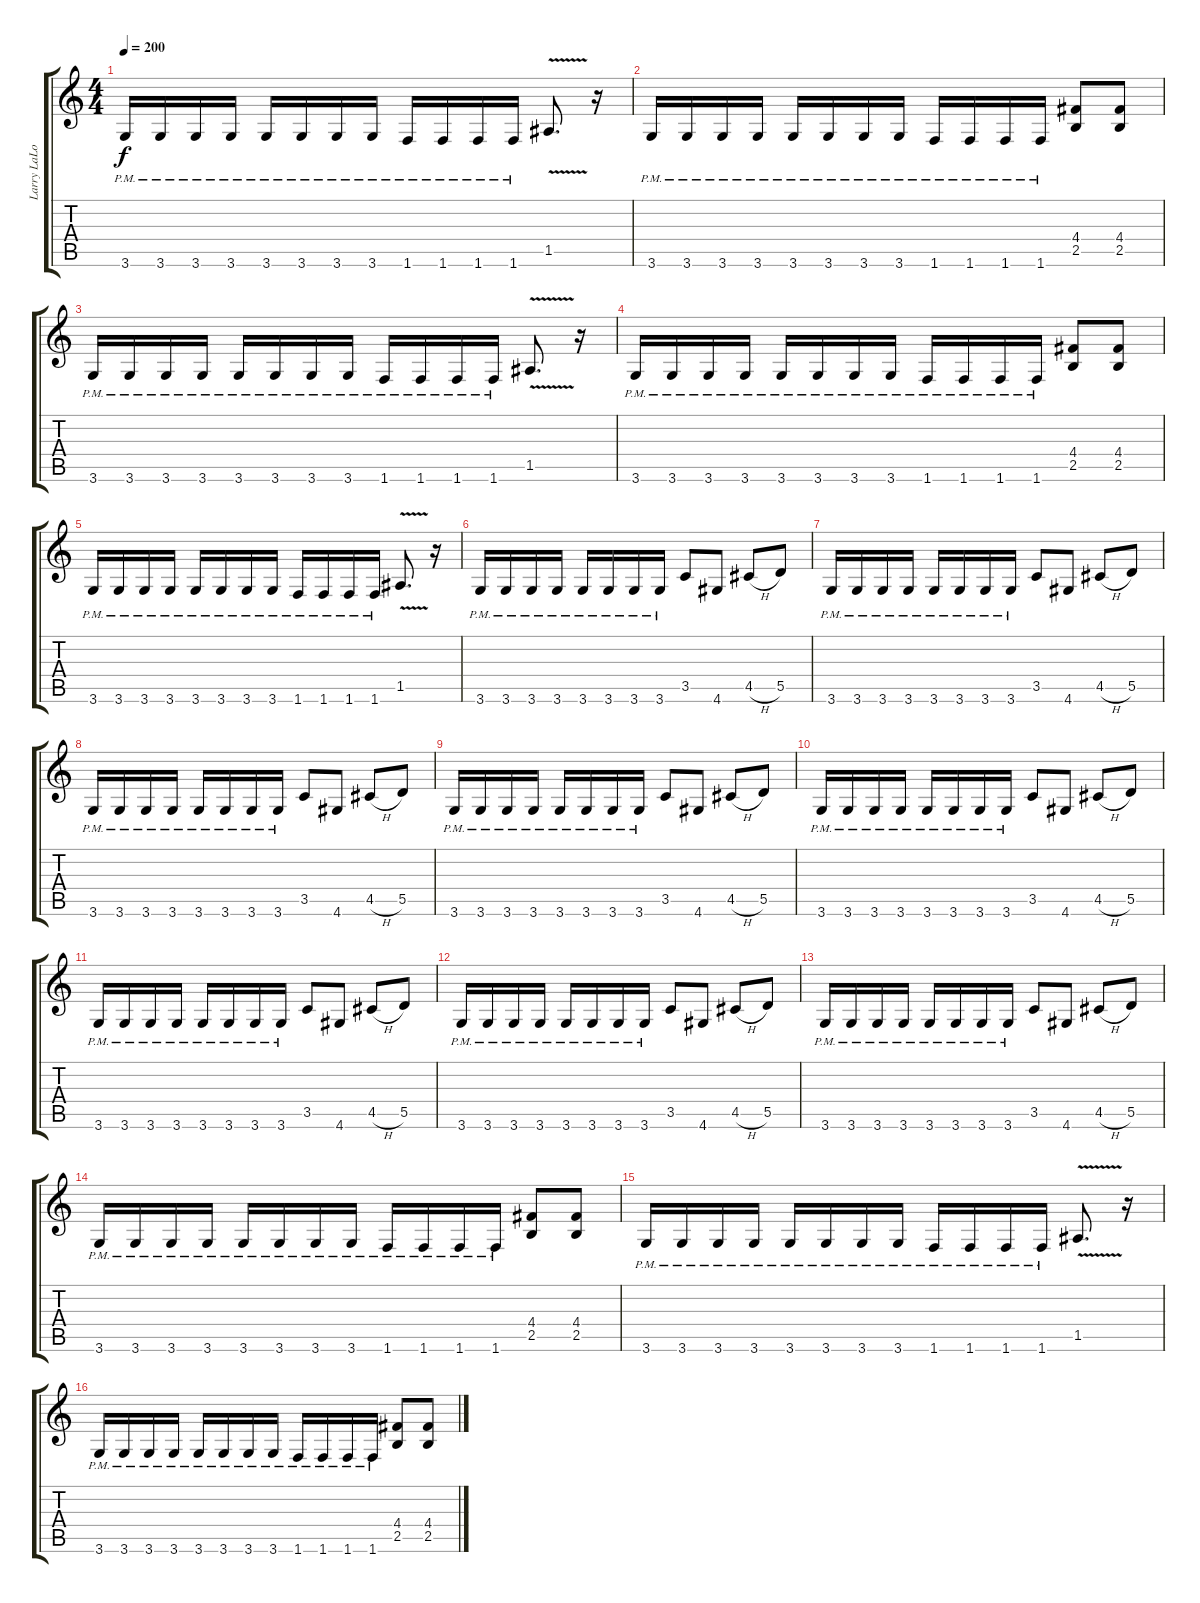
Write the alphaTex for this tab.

\track ("Larry LaLonde" "Larry LaLo") {instrument distortionguitar}
\staff {score tabs}
\tuning (E4 B3 G3 D3 A2 E2) {hide}
\ts (4 4)
\tempo 200
\clef g2
\ks c
3.6{pm}.16{dy f} 3.6{pm}.16 3.6{pm}.16 3.6{pm}.16 3.6{pm}.16 3.6{pm}.16 3.6{pm}.16 3.6{pm}.16 1.6{pm}.16 1.6{pm}.16 1.6{pm}.16 1.6{pm}.16 1.5{v}.8{d} r.16 |
3.6{pm}.16 3.6{pm}.16 3.6{pm}.16 3.6{pm}.16 3.6{pm}.16 3.6{pm}.16 3.6{pm}.16 3.6{pm}.16 1.6{pm}.16 1.6{pm}.16 1.6{pm}.16 1.6{pm}.16 (4.4 2.5).8 (4.4 2.5).8 |
3.6{pm}.16 3.6{pm}.16 3.6{pm}.16 3.6{pm}.16 3.6{pm}.16 3.6{pm}.16 3.6{pm}.16 3.6{pm}.16 1.6{pm}.16 1.6{pm}.16 1.6{pm}.16 1.6{pm}.16 1.5{v}.8{d} r.16 |
3.6{pm}.16 3.6{pm}.16 3.6{pm}.16 3.6{pm}.16 3.6{pm}.16 3.6{pm}.16 3.6{pm}.16 3.6{pm}.16 1.6{pm}.16 1.6{pm}.16 1.6{pm}.16 1.6{pm}.16 (4.4 2.5).8 (4.4 2.5).8 |
3.6{pm}.16 3.6{pm}.16 3.6{pm}.16 3.6{pm}.16 3.6{pm}.16 3.6{pm}.16 3.6{pm}.16 3.6{pm}.16 1.6{pm}.16 1.6{pm}.16 1.6{pm}.16 1.6{pm}.16 1.5{v}.8{d} r.16 |
3.6{pm}.16 3.6{pm}.16 3.6{pm}.16 3.6{pm}.16 3.6{pm}.16 3.6{pm}.16 3.6{pm}.16 3.6{pm}.16 3.5.8 4.6.8 4.5{h}.8 5.5.8 |
3.6{pm}.16 3.6{pm}.16 3.6{pm}.16 3.6{pm}.16 3.6{pm}.16 3.6{pm}.16 3.6{pm}.16 3.6{pm}.16 3.5.8 4.6.8 4.5{h}.8 5.5.8 |
3.6{pm}.16 3.6{pm}.16 3.6{pm}.16 3.6{pm}.16 3.6{pm}.16 3.6{pm}.16 3.6{pm}.16 3.6{pm}.16 3.5.8 4.6.8 4.5{h}.8 5.5.8 |
3.6{pm}.16 3.6{pm}.16 3.6{pm}.16 3.6{pm}.16 3.6{pm}.16 3.6{pm}.16 3.6{pm}.16 3.6{pm}.16 3.5.8 4.6.8 4.5{h}.8 5.5.8 |
3.6{pm}.16 3.6{pm}.16 3.6{pm}.16 3.6{pm}.16 3.6{pm}.16 3.6{pm}.16 3.6{pm}.16 3.6{pm}.16 3.5.8 4.6.8 4.5{h}.8 5.5.8 |
3.6{pm}.16 3.6{pm}.16 3.6{pm}.16 3.6{pm}.16 3.6{pm}.16 3.6{pm}.16 3.6{pm}.16 3.6{pm}.16 3.5.8 4.6.8 4.5{h}.8 5.5.8 |
3.6{pm}.16 3.6{pm}.16 3.6{pm}.16 3.6{pm}.16 3.6{pm}.16 3.6{pm}.16 3.6{pm}.16 3.6{pm}.16 3.5.8 4.6.8 4.5{h}.8 5.5.8 |
3.6{pm}.16 3.6{pm}.16 3.6{pm}.16 3.6{pm}.16 3.6{pm}.16 3.6{pm}.16 3.6{pm}.16 3.6{pm}.16 3.5.8 4.6.8 4.5{h}.8 5.5.8 |
3.6{pm}.16 3.6{pm}.16 3.6{pm}.16 3.6{pm}.16 3.6{pm}.16 3.6{pm}.16 3.6{pm}.16 3.6{pm}.16 1.6{pm}.16 1.6{pm}.16 1.6{pm}.16 1.6{pm}.16 (4.4 2.5).8 (4.4 2.5).8 |
3.6{pm}.16 3.6{pm}.16 3.6{pm}.16 3.6{pm}.16 3.6{pm}.16 3.6{pm}.16 3.6{pm}.16 3.6{pm}.16 1.6{pm}.16 1.6{pm}.16 1.6{pm}.16 1.6{pm}.16 1.5{v}.8{d} r.16 |
3.6{pm}.16 3.6{pm}.16 3.6{pm}.16 3.6{pm}.16 3.6{pm}.16 3.6{pm}.16 3.6{pm}.16 3.6{pm}.16 1.6{pm}.16 1.6{pm}.16 1.6{pm}.16 1.6{pm}.16 (4.4 2.5).8 (4.4 2.5).8
